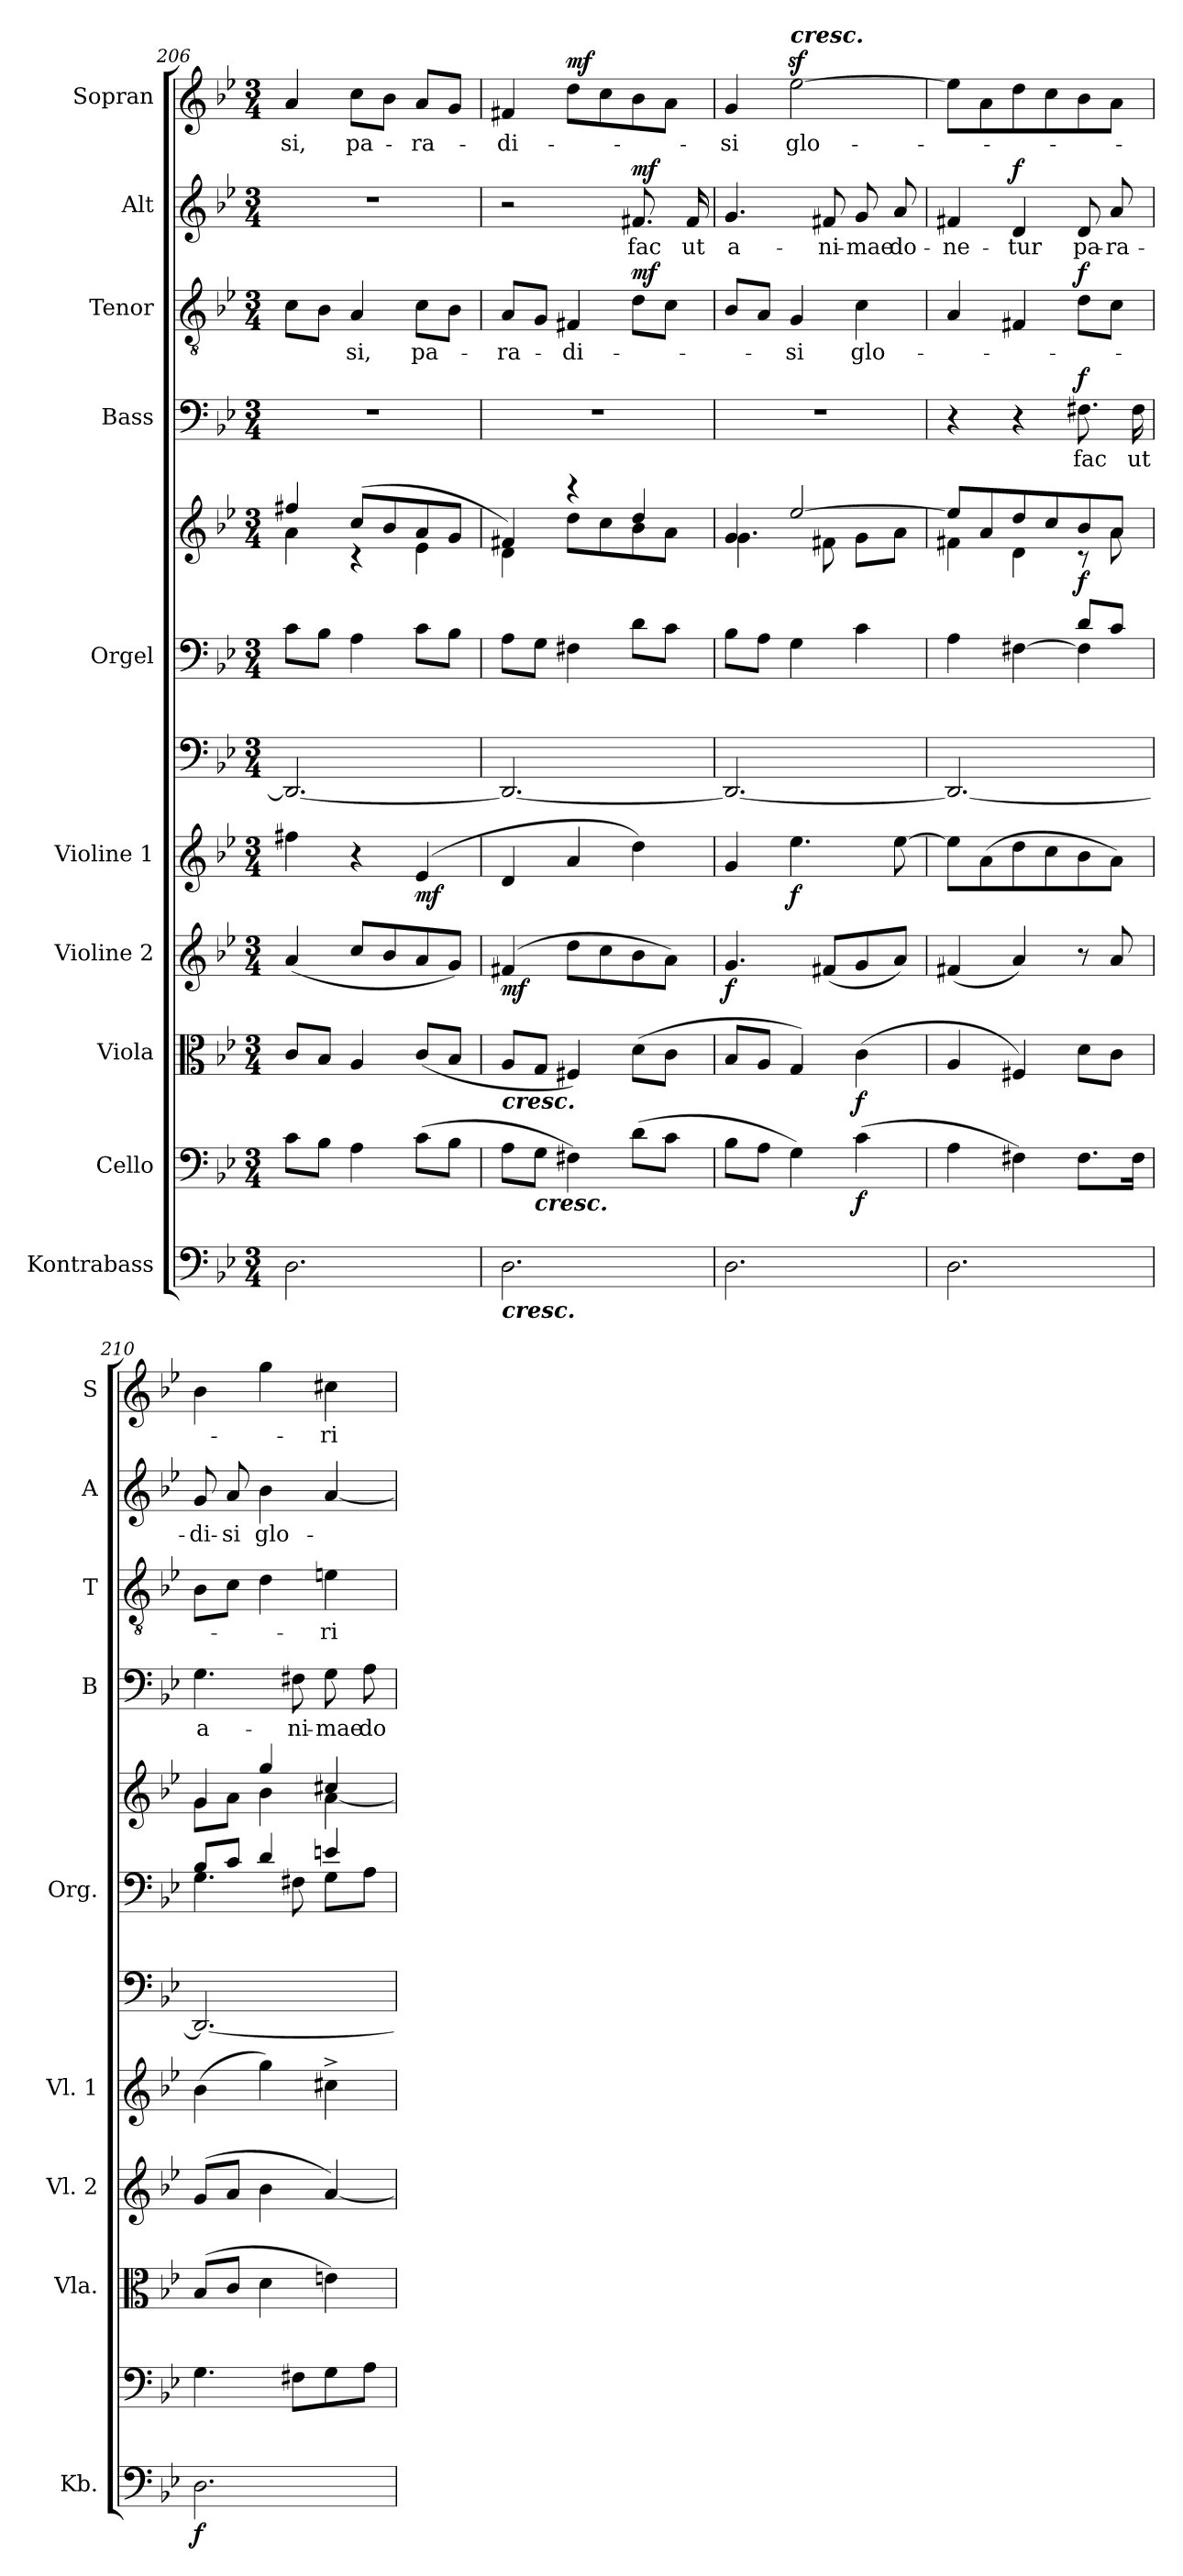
**kern	**dynam	**kern	**dynam	**kern	**dynam	**kern	**dynam	**kern	**dynam	**kern	**kern	**kern	**dynam	**kern	**text	**dynam	**kern	**text	**dynam	**kern	**text	**dynam	**kern	**text	**dynam
*part11	*part11	*part10	*part10	*part9	*part9	*part8	*part8	*part7	*part7	*part6	*part5	*part5	*part5	*part4	*part4	*part4	*part3	*part3	*part3	*part2	*part2	*part2	*part1	*part1	*part1
*staff12	*staff12	*staff11	*staff11	*staff10	*staff10	*staff9	*staff9	*staff8	*staff8	*staff7	*staff6	*staff5	*staff5/6	*staff4	*staff4	*staff4	*staff3	*staff3	*staff3	*staff2	*staff2	*staff2	*staff1	*staff1	*staff1
*I"Kontrabass	*	*I"Cello	*	*I"Viola	*	*I"Violine 2	*	*I"Violine 1	*	*	*I"Orgel	*	*	*I"Bass	*	*	*I"Tenor	*	*	*I"Alt	*	*	*I"Sopran	*	*
*I'Kb.	*	*	*	*I'Vla.	*	*I'Vl. 2	*	*I'Vl. 1	*	*	*I'Org.	*	*	*I'B	*	*	*I'T	*	*	*I'A	*	*	*I'S	*	*
*clefF4	*	*clefF4	*	*clefC3	*	*clefG2	*	*clefG2	*	*clefF4	*clefF4	*clefG2	*	*clefF4	*	*	*clefGv2	*	*	*clefG2	*	*	*clefG2	*	*
*ITrd7c12	*	*	*	*	*	*	*	*	*	*	*	*	*	*	*	*	*	*	*	*	*	*	*	*	*
*k[b-e-]	*	*k[b-e-]	*	*k[b-e-]	*	*k[b-e-]	*	*k[b-e-]	*	*k[b-e-]	*k[b-e-]	*k[b-e-]	*	*k[b-e-]	*	*	*k[b-e-]	*	*	*k[b-e-]	*	*	*k[b-e-]	*	*
*B-:	*	*B-:	*	*B-:	*	*B-:	*	*B-:	*	*B-:	*B-:	*B-:	*	*B-:	*	*	*B-:	*	*	*B-:	*	*	*B-:	*	*
*M3/4	*	*M3/4	*	*M3/4	*	*M3/4	*	*M3/4	*	*M3/4	*M3/4	*M3/4	*	*M3/4	*	*	*M3/4	*	*	*M3/4	*	*	*M3/4	*	*
=206	=206	=206	=206	=206	=206	=206	=206	=206	=206	=206	=206	=206	=206	=206	=206	=206	=206	=206	=206	=206	=206	=206	=206	=206	=206
*	*	*	*	*	*	*	*	*	*	*	*	*^	*	*	*	*	*	*	*	*	*	*	*	*	*
!	!	!	!	!	!	!	!	!	!	!	!	!	!	!	!	!	!	!	!	!	!	!	!	!	!LO:LY:b	!
2.DD\	.	8c\L	.	8c/L	.	(<4a/	.	4ff#X\	.	2.DD/_	8c\L	4ff#X/	4a\	.	2.r	.	.	8c\L	.	.	2.r	.	.	4a/	-si,	.
.	.	8B-\J	.	8B-/J	.	.	.	.	.	.	8B-\J	.	.	.	.	.	.	8B-\J	.	.	.	.	.	.	.	.
!	!	!	!	!	!	!	!	!	!	!	!	!	!	!	!	!	!	!	!LO:LY:b	!	!	!	!	!	!LO:LY:b	!
.	.	4A\	.	4A/	.	8cc/L	.	4r	.	.	4A\	(>8cc/L	4rc	.	.	.	.	4A/	-si,	.	.	.	.	8cc\L	pa-	.
.	.	.	.	.	.	8b-/	.	.	.	.	.	8b-/	.	.	.	.	.	.	.	.	.	.	.	8b-\J	.	.
!	!	!	!	!	!	!	!	!	!LO:DY:b	!	!	!	!	!	!	!	!	!	!LO:LY:b	!	!	!	!	!	!LO:LY:b	!
.	.	(>8c\L	.	(<8c/L	.	8a/	.	(4e-/	mf	.	8c\L	8a/	4e-\	.	.	.	.	8c\L	pa-	.	.	.	.	8a/L	-ra-	.
.	.	8B-\J	.	8B-/J	.	8g/J)	.	.	.	.	8B-\J	8g/J	.	.	.	.	.	8B-\J	.	.	.	.	.	8g/J	.	.
!!LO:PB:g=z
=207	=207	=207	=207	=207	=207	=207	=207	=207	=207	=207	=207	=207	=207	=207	=207	=207	=207	=207	=207	=207	=207	=207	=207	=207	=207	=207
!	!	!	!	!LO:TX:b:Bi:t=cresc.	!	!	!	!	!	!	!	!	!	!	!	!	!	!	!	!	!	!	!	!	!	!
!LO:TX:b:Bi:t=cresc.	!	!	!	!	!	!	!	!	!	!	!	!	!	!	!	!	!	!	!	!	!	!	!	!	!	!
!	!	!	!	!	!	!	!LO:DY:b	!	!	!	!	!	!	!	!	!	!	!	!LO:LY:b	!	!	!	!	!	!LO:LY:b	!
2.DD\	.	8A\L	.	8A/L	.	(4f#X/	mf	4d/	.	2.DD/_	8A\L	4f#X/)	4d\	.	2.r	.	.	8A/L	-ra-	.	2r	.	.	4f#X/	-di-	.
!	!	!LO:TX:b:Bi:t=cresc.	!	!	!	!	!	!	!	!	!	!	!	!	!	!	!	!	!	!	!	!	!	!	!	!
.	.	8G\J	.	8G/J	.	.	.	.	.	.	8G\J	.	.	.	.	.	.	8G/J	.	.	.	.	.	.	.	.
!	!	!	!	!	!	!	!	!	!	!	!	!	!	!	!	!	!	!	!LO:LY:b	!	!	!	!	!	!	!LO:DY:a
.	.	4F#X\)	.	4F#X/)	.	8dd\L	.	4a/	.	.	4F#X\	4rbb	8dd\L	.	.	.	.	4F#X/	-di-	.	.	.	.	8dd\L	.	mf
.	.	.	.	.	.	8cc\	.	.	.	.	.	.	8cc\	.	.	.	.	.	.	.	.	.	.	8cc\	.	.
!	!	!	!	!	!	!	!	!	!	!	!	!	!	!	!	!	!	!	!	!LO:DY:a	!	!LO:LY:b	!LO:DY:a	!	!	!
.	.	(>8d\L	.	(>8d\L	.	8b-\	.	4dd\)	.	.	8d\L	4dd/	8b-\	.	.	.	.	8d\L	.	mf	8.f#X/	fac	mf	8b-\	.	.
.	.	8c\J	.	8c\J	.	8a\J)	.	.	.	.	8c\J	.	8a\J	.	.	.	.	8c\J	.	.	.	.	.	8a\J	.	.
!	!	!	!	!	!	!	!	!	!	!	!	!	!	!	!	!	!	!	!	!	!	!LO:LY:b	!	!	!	!
.	.	.	.	.	.	.	.	.	.	.	.	.	.	.	.	.	.	.	.	.	16f#/	ut	.	.	.	.
=208	=208	=208	=208	=208	=208	=208	=208	=208	=208	=208	=208	=208	=208	=208	=208	=208	=208	=208	=208	=208	=208	=208	=208	=208	=208	=208
!	!	!	!	!	!	!	!LO:DY:b	!	!	!	!	!	!	!	!	!	!	!	!	!	!	!LO:LY:b	!	!	!LO:LY:b	!
2.DD\	.	8B-\L	.	8B-/L	.	4.g/	f	4g/	.	2.DD/_	8B-\L	4g/	4.g\	.	2.r	.	.	8B-/L	.	.	4.g/	a-	.	4g/	-si	.
.	.	8A\J	.	8A/J	.	.	.	.	.	.	8A\J	.	.	.	.	.	.	8A/J	.	.	.	.	.	.	.	.
!	!	!	!	!	!	!	!	!	!	!	!	!	!	!	!	!	!	!	!	!	!	!	!	!LO:TX:a:Bi:t=cresc.	!	!
!	!	!	!	!	!	!	!	!	!LO:DY:b	!	!	!	!	!	!	!	!	!	!LO:LY:b	!	!	!	!	!	!LO:LY:b	!
.	.	4G\)	.	4G/)	.	.	.	4.ee-\	f	.	4G\	[>2ee-/	.	.	.	.	.	4G/	-si	.	.	.	.	[2ee-z>\	glo-	.
!	!	!	!	!	!	!	!	!	!	!	!	!	!	!	!	!	!	!	!	!	!	!LO:LY:b	!	!	!	!
.	.	.	.	.	.	(<8f#X/L	.	.	.	.	.	.	8f#X\	.	.	.	.	.	.	.	8f#X/	-ni-	.	.	.	.
!	!	!	!LO:DY:b	!	!LO:DY:b	!	!	!	!	!	!	!	!	!	!	!	!	!	!LO:LY:b	!	!	!LO:LY:b	!	!	!	!
.	.	(>4c\	f	(>4c\	f	8g/	.	.	.	.	4c\	.	8g\L	.	.	.	.	4c\	glo-	.	8g/	-mae	.	.	.	.
!	!	!	!	!	!	!	!	!	!	!	!	!	!	!	!	!	!	!	!	!	!	!LO:LY:b	!	!	!	!
.	.	.	.	.	.	8a/J)	.	[8ee-\	.	.	.	.	8a\J	.	.	.	.	.	.	.	8a/	do-	.	.	.	.
=209	=209	=209	=209	=209	=209	=209	=209	=209	=209	=209	=209	=209	=209	=209	=209	=209	=209	=209	=209	=209	=209	=209	=209	=209	=209	=209
*	*	*	*	*	*	*	*	*	*	*	*^	*	*	*	*	*	*	*	*	*	*	*	*	*	*	*
!	!	!	!	!	!	!	!	!	!	!	!	!	!	!	!	!	!	!	!	!	!	!	!LO:LY:b	!	!	!	!
2.DD\	.	4A\	.	4A/	.	(<4f#X/	.	8ee-\L]	.	2.DD/_	2ryy	4A\	8ee-/L]	4f#X\	.	4r	.	.	4A/	.	.	4f#X/	-ne-	.	8ee-\L]	.	.
.	.	.	.	.	.	.	.	(>8a\	.	.	.	.	8a/	.	.	.	.	.	.	.	.	.	.	.	8a\	.	.
!	!	!	!	!	!	!	!	!	!	!	!	!	!	!	!	!	!	!	!	!	!	!	!LO:LY:b	!LO:DY:a	!	!	!
.	.	4F#X\)	.	4F#X/)	.	4a/)	.	8dd\	.	.	.	[<4F#X\	8dd/	4d\	.	4r	.	.	4F#X/	.	.	4d/	-tur	f	8dd\	.	.
.	.	.	.	.	.	.	.	8cc\	.	.	.	.	8cc/	.	.	.	.	.	.	.	.	.	.	.	8cc\	.	.
!	!	!	!	!	!	!	!	!	!	!	!	!	!	!	!LO:DY:b	!	!LO:LY:b	!LO:DY:a	!	!	!LO:DY:a	!	!LO:LY:b	!	!	!	!
.	.	8.F#\L	.	8d\L	.	8r	.	8b-\	.	.	8d/L	4F#\]	8b-/	8rc	f	8.F#X\	fac	f	8d\L	.	f	8d/	pa-	.	8b-\	.	.
!	!	!	!	!	!	!	!	!	!	!	!	!	!	!	!	!	!	!	!	!	!	!	!LO:LY:b	!	!	!	!
.	.	.	.	8c\J	.	8a/	.	8a\J)	.	.	8c/J	.	8a/J	8a\	.	.	.	.	8c\J	.	.	8a/	-ra-	.	8a\J	.	.
!	!	!	!	!	!	!	!	!	!	!	!	!	!	!	!	!	!LO:LY:b	!	!	!	!	!	!	!	!	!	!
.	.	16F#\Jk	.	.	.	.	.	.	.	.	.	.	.	.	.	16F#\	ut	.	.	.	.	.	.	.	.	.	.
=210	=210	=210	=210	=210	=210	=210	=210	=210	=210	=210	=210	=210	=210	=210	=210	=210	=210	=210	=210	=210	=210	=210	=210	=210	=210	=210	=210
!	!LO:DY:b	!	!	!	!	!	!	!	!	!	!	!	!	!	!	!	!LO:LY:b	!	!	!	!	!	!LO:LY:b	!	!	!	!
2.DD\	f	4.G\	.	(>8B-/L	.	(>8g/L	.	(>4b-\	.	2.DD/_	8B-/L	4.G\	4g/	8g\L	.	4.G\	a-	.	8B-\L	.	.	8g/	-di-	.	4b-\	.	.
!	!	!	!	!	!	!	!	!	!	!	!	!	!	!	!	!	!	!	!	!	!	!	!LO:LY:b	!	!	!	!
.	.	.	.	8c/J	.	8a/J	.	.	.	.	8c/J	.	.	8a\J	.	.	.	.	8c\J	.	.	8a/	-si	.	.	.	.
!	!	!	!	!	!	!	!	!	!	!	!	!	!	!	!	!	!	!	!	!	!	!	!LO:LY:b	!	!	!	!
.	.	.	.	4d\	.	4b-\	.	4gg\)	.	.	4d/	.	4gg/	4b-\	.	.	.	.	4d\	.	.	4b-\	glo-	.	4gg\	.	.
!	!	!	!	!	!	!	!	!	!	!	!	!	!	!	!	!	!LO:LY:b	!	!	!	!	!	!	!	!	!	!
.	.	8F#X\L	.	.	.	.	.	.	.	.	.	8F#X\	.	.	.	8F#X\	-ni-	.	.	.	.	.	.	.	.	.	.
!	!	!	!	!	!	!	!	!	!	!	!	!	!	!	!	!	!LO:LY:b	!	!	!LO:LY:b	!	!	!	!	!	!LO:LY:b	!
.	.	8G\	.	4en\)	.	[4a/)	.	4cc#X^>\	.	.	4en/	8G\L	4cc#X/	[<4a\	.	8G\	-mae	.	4en\	-ri-	.	[4a/	.	.	4cc#X\	-ri-	.
!	!	!	!	!	!	!	!	!	!	!	!	!	!	!	!	!	!LO:LY:b	!	!	!	!	!	!	!	!	!	!
.	.	8A\J	.	.	.	.	.	.	.	.	.	8A\J	.	.	.	8A\	do-	.	.	.	.	.	.	.	.	.	.
*	*	*	*	*	*	*	*	*	*	*	*v	*v	*	*	*	*	*	*	*	*	*	*	*	*	*	*	*
*	*	*	*	*	*	*	*	*	*	*	*	*v	*v	*	*	*	*	*	*	*	*	*	*	*	*	*
=	=	=	=	=	=	=	=	=	=	=	=	=	=	=	=	=	=	=	=	=	=	=	=	=	=
*-	*-	*-	*-	*-	*-	*-	*-	*-	*-	*-	*-	*-	*-	*-	*-	*-	*-	*-	*-	*-	*-	*-	*-	*-	*-
